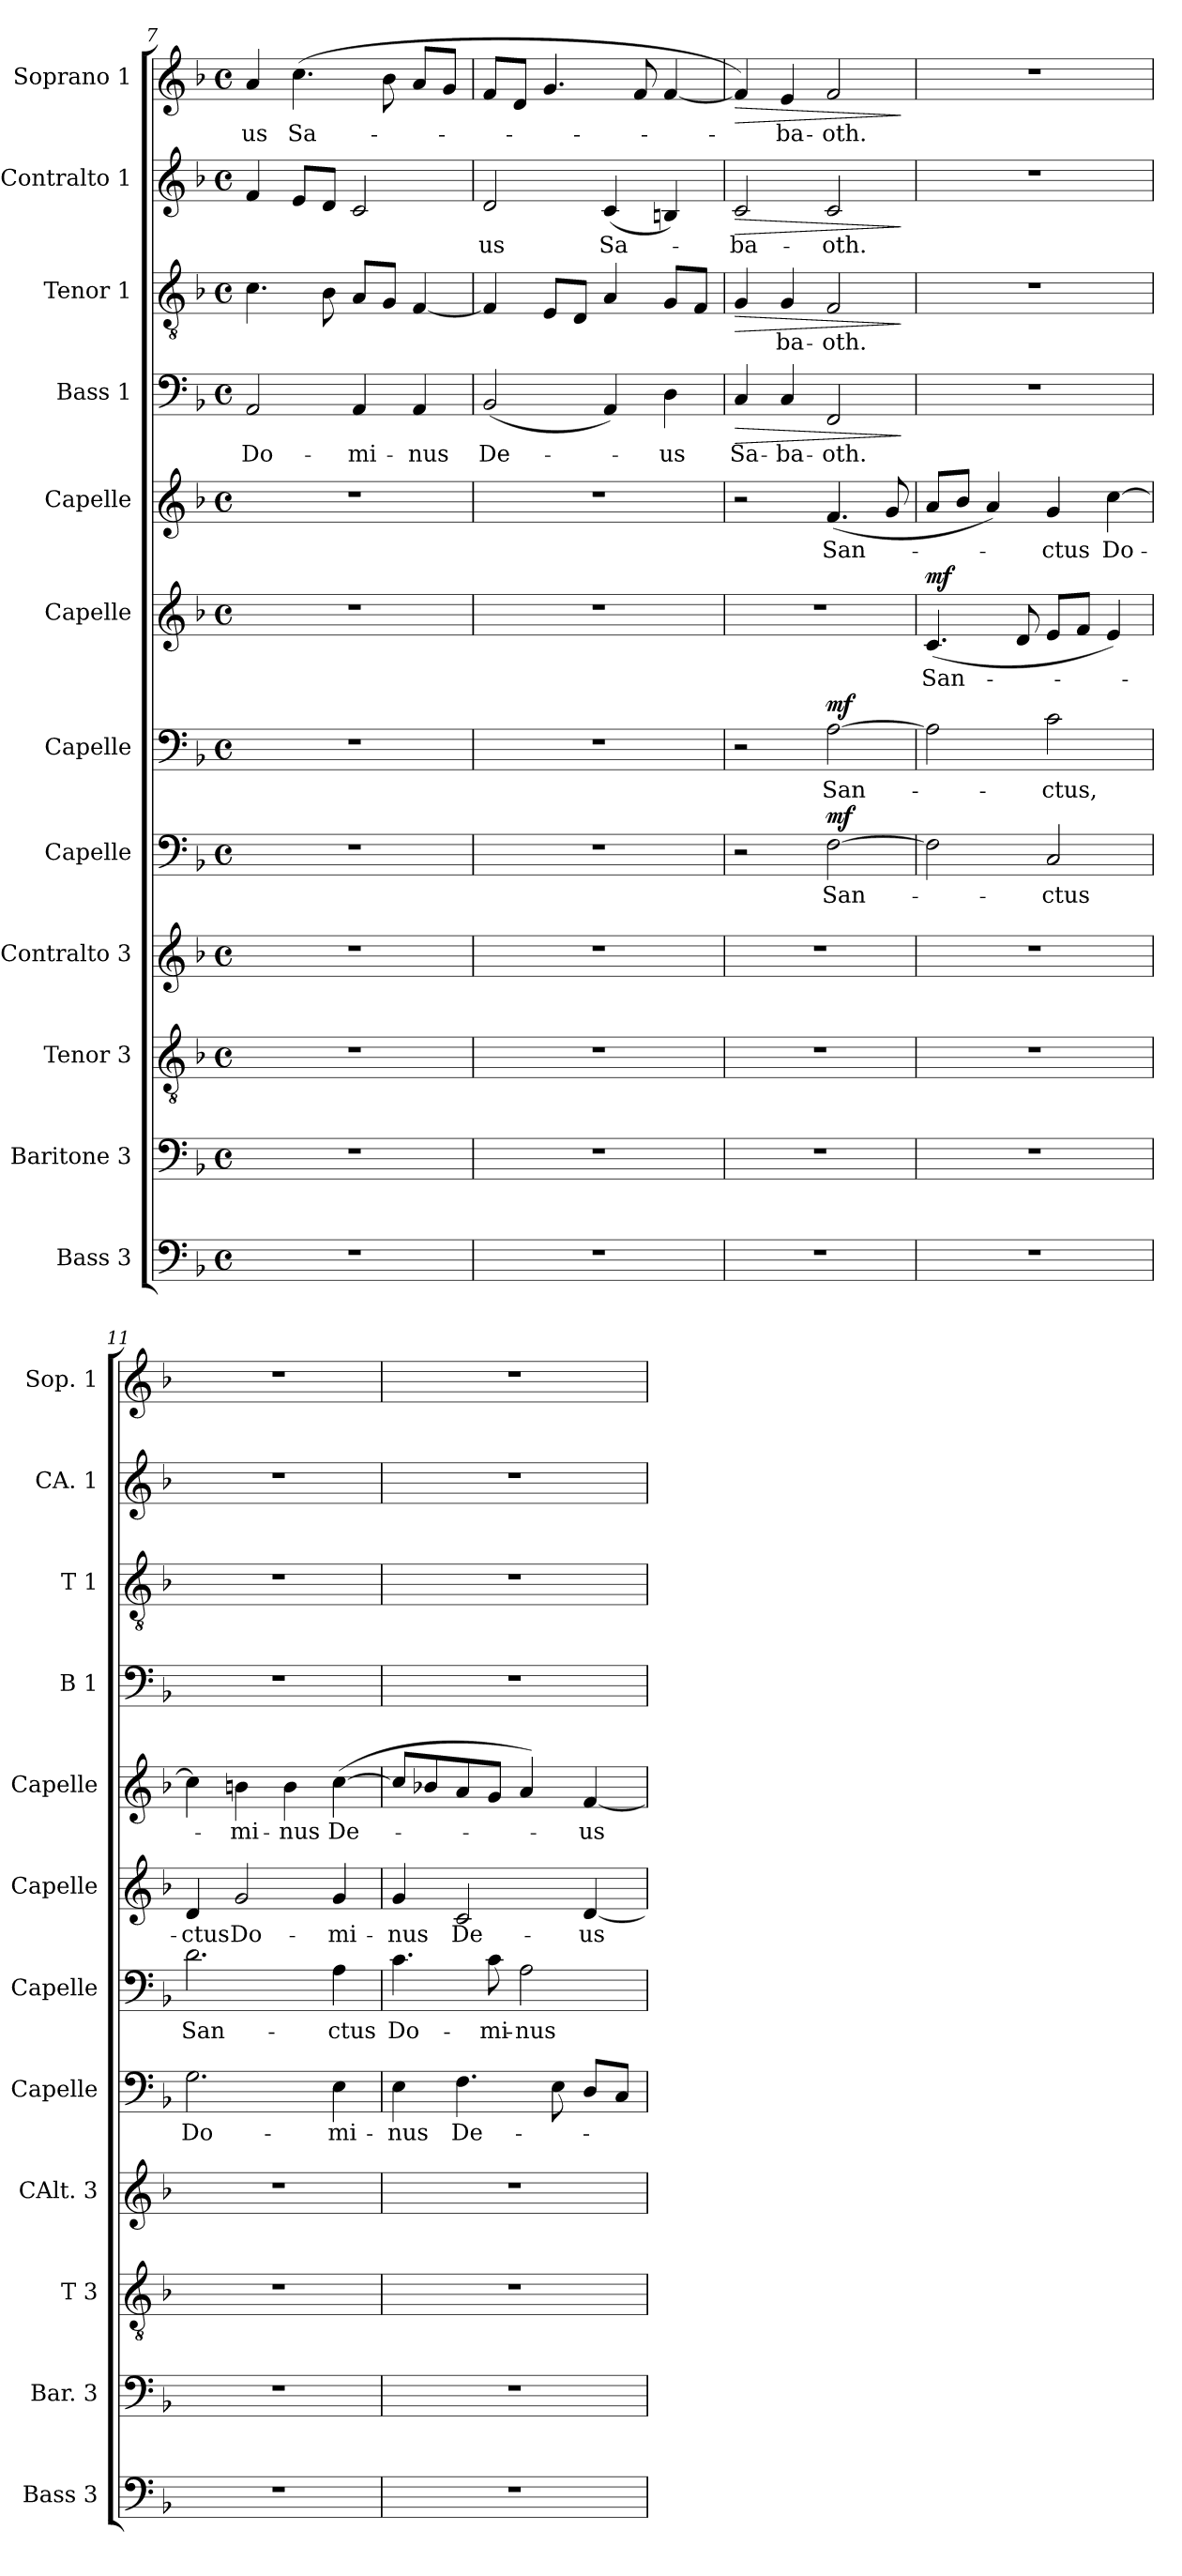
**kern	**kern	**kern	**kern	**kern	**text	**dynam	**kern	**text	**dynam	**kern	**text	**dynam	**kern	**text	**kern	**text	**dynam	**kern	**text	**dynam	**kern	**text	**dynam	**kern	**text	**dynam
*part12	*part11	*part10	*part9	*part8	*part8	*part8	*part7	*part7	*part7	*part6	*part6	*part6	*part5	*part5	*part4	*part4	*part4	*part3	*part3	*part3	*part2	*part2	*part2	*part1	*part1	*part1
*staff12	*staff11	*staff10	*staff9	*staff8	*staff8	*staff8	*staff7	*staff7	*staff7	*staff6	*staff6	*staff6	*staff5	*staff5	*staff4	*staff4	*staff4	*staff3	*staff3	*staff3	*staff2	*staff2	*staff2	*staff1	*staff1	*staff1
*I"Bass 3	*I"Baritone 3	*I"Tenor 3	*I"Contralto 3	*I"Capelle	*	*	*I"Capelle	*	*	*I"Capelle	*	*	*I"Capelle	*	*I"Bass 1	*	*	*I"Tenor 1	*	*	*I"Contralto 1	*	*	*I"Soprano 1	*	*
*I'Bass 3	*I'Bar. 3	*I'T 3	*I'CAlt. 3	*I'Capelle	*	*	*I'Capelle	*	*	*I'Capelle	*	*	*I'Capelle	*	*I'B 1	*	*	*I'T 1	*	*	*I'CA. 1	*	*	*I'Sop. 1	*	*
*clefF4	*clefF4	*clefGv2	*clefG2	*clefF4	*	*	*clefF4	*	*	*clefG2	*	*	*clefG2	*	*clefF4	*	*	*clefGv2	*	*	*clefG2	*	*	*clefG2	*	*
*k[b-]	*k[b-]	*k[b-]	*k[b-]	*k[b-]	*	*	*k[b-]	*	*	*k[b-]	*	*	*k[b-]	*	*k[b-]	*	*	*k[b-]	*	*	*k[b-]	*	*	*k[b-]	*	*
*F:	*F:	*F:	*F:	*F:	*	*	*F:	*	*	*F:	*	*	*F:	*	*F:	*	*	*F:	*	*	*F:	*	*	*F:	*	*
*M4/4	*M4/4	*M4/4	*M4/4	*M4/4	*	*	*M4/4	*	*	*M4/4	*	*	*M4/4	*	*M4/4	*	*	*M4/4	*	*	*M4/4	*	*	*M4/4	*	*
*met(c)	*met(c)	*met(c)	*met(c)	*met(c)	*	*	*met(c)	*	*	*met(c)	*	*	*met(c)	*	*met(c)	*	*	*met(c)	*	*	*met(c)	*	*	*met(c)	*	*
=7	=7	=7	=7	=7	=7	=7	=7	=7	=7	=7	=7	=7	=7	=7	=7	=7	=7	=7	=7	=7	=7	=7	=7	=7	=7	=7
1r	1r	1r	1r	1r	.	.	1r	.	.	1r	.	.	1r	.	2AA/	Do-	.	4.c\	.	.	4f/	.	.	4a/	-us	.
.	.	.	.	.	.	.	.	.	.	.	.	.	.	.	.	.	.	.	.	.	8e/L	.	.	(4.cc\	Sa-	.
.	.	.	.	.	.	.	.	.	.	.	.	.	.	.	.	.	.	8B-\	.	.	8d/J	.	.	.	.	.
.	.	.	.	.	.	.	.	.	.	.	.	.	.	.	4AA/	-mi-	.	8A/L	.	.	2c/	.	.	.	.	.
.	.	.	.	.	.	.	.	.	.	.	.	.	.	.	.	.	.	8G/J	.	.	.	.	.	8b-\	.	.
.	.	.	.	.	.	.	.	.	.	.	.	.	.	.	4AA/	-nus	.	[4F/	.	.	.	.	.	8a/L	.	.
.	.	.	.	.	.	.	.	.	.	.	.	.	.	.	.	.	.	.	.	.	.	.	.	8g/J	.	.
=8	=8	=8	=8	=8	=8	=8	=8	=8	=8	=8	=8	=8	=8	=8	=8	=8	=8	=8	=8	=8	=8	=8	=8	=8	=8	=8
1r	1r	1r	1r	1r	.	.	1r	.	.	1r	.	.	1r	.	(2BB-/	De-	.	4F/]	.	.	2d/	-us	.	8f/L	.	.
.	.	.	.	.	.	.	.	.	.	.	.	.	.	.	.	.	.	.	.	.	.	.	.	8d/J	.	.
.	.	.	.	.	.	.	.	.	.	.	.	.	.	.	.	.	.	8E/L	.	.	.	.	.	4.g/	.	.
.	.	.	.	.	.	.	.	.	.	.	.	.	.	.	.	.	.	8D/J	.	.	.	.	.	.	.	.
.	.	.	.	.	.	.	.	.	.	.	.	.	.	.	4AA/)	.	.	4A/	.	.	(4c/	Sa-	.	.	.	.
.	.	.	.	.	.	.	.	.	.	.	.	.	.	.	.	.	.	.	.	.	.	.	.	8f/	.	.
.	.	.	.	.	.	.	.	.	.	.	.	.	.	.	4D\	-us	.	8G/L	.	.	4Bn/)	.	.	[4f/	.	.
.	.	.	.	.	.	.	.	.	.	.	.	.	.	.	.	.	.	8F/J	.	.	.	.	.	.	.	.
=9	=9	=9	=9	=9	=9	=9	=9	=9	=9	=9	=9	=9	=9	=9	=9	=9	=9	=9	=9	=9	=9	=9	=9	=9	=9	=9
!	!	!	!	!	!	!	!	!	!	!	!	!	!	!	!	!	!LO:HP:b	!	!	!LO:HP:b	!	!	!LO:HP:b	!	!	!LO:HP:b
1r	1r	1r	1r	2r	.	.	2r	.	.	1r	.	.	2r	.	4C/	Sa-	>	4G/	.	>	2c/	-ba-	>	4f/])	.	>
.	.	.	.	.	.	.	.	.	.	.	.	.	.	.	4C/	-ba-	.	4G/	-ba-	.	.	.	.	4e/	-ba-	.
!	!	!	!	!	!	!LO:DY:a	!	!	!LO:DY:a	!	!	!	!	!	!	!	!	!	!	!	!	!	!	!	!	!
.	.	.	.	[2F\	San-	mf	[2A\	San-	mf	.	.	.	(4.f/	San-	2FF/	-oth.	.	2F/	-oth.	.	2c/	-oth.	.	2f/	-oth.	.
.	.	.	.	.	.	.	.	.	.	.	.	.	8g/	.	.	.	.	.	.	.	.	.	.	.	.	.
.	.	.	.	.	.	.	.	.	.	.	.	.	.	.	.	.	]	.	.	]	.	.	]	.	.	]
=10	=10	=10	=10	=10	=10	=10	=10	=10	=10	=10	=10	=10	=10	=10	=10	=10	=10	=10	=10	=10	=10	=10	=10	=10	=10	=10
!	!	!	!	!	!	!	!	!	!	!	!	!LO:DY:a	!	!	!	!	!	!	!	!	!	!	!	!	!	!
1r	1r	1r	1r	2F\]	.	.	2A\]	.	.	(4.c/	San-	mf	8a/L	.	1r	.	.	1r	.	.	1r	.	.	1r	.	.
.	.	.	.	.	.	.	.	.	.	.	.	.	8b-/J	.	.	.	.	.	.	.	.	.	.	.	.	.
.	.	.	.	.	.	.	.	.	.	.	.	.	4a/)	.	.	.	.	.	.	.	.	.	.	.	.	.
.	.	.	.	.	.	.	.	.	.	8d/	.	.	.	.	.	.	.	.	.	.	.	.	.	.	.	.
.	.	.	.	2C/	-ctus	.	2c\	-ctus,	.	8e/L	.	.	4g/	-ctus	.	.	.	.	.	.	.	.	.	.	.	.
.	.	.	.	.	.	.	.	.	.	8f/J	.	.	.	.	.	.	.	.	.	.	.	.	.	.	.	.
.	.	.	.	.	.	.	.	.	.	4e/)	.	.	[4cc\	Do-	.	.	.	.	.	.	.	.	.	.	.	.
!!LO:PB:g=z
=11	=11	=11	=11	=11	=11	=11	=11	=11	=11	=11	=11	=11	=11	=11	=11	=11	=11	=11	=11	=11	=11	=11	=11	=11	=11	=11
1r	1r	1r	1r	2.G\	Do-	.	2.d\	San-	.	4d/	-ctus	.	4cc\]	.	1r	.	.	1r	.	.	1r	.	.	1r	.	.
.	.	.	.	.	.	.	.	.	.	2g/	Do-	.	4bn\	-mi-	.	.	.	.	.	.	.	.	.	.	.	.
.	.	.	.	.	.	.	.	.	.	.	.	.	4b\	-nus	.	.	.	.	.	.	.	.	.	.	.	.
.	.	.	.	4E\	-mi-	.	4A\	-ctus	.	4g/	-mi-	.	([4cc\	De-	.	.	.	.	.	.	.	.	.	.	.	.
=12	=12	=12	=12	=12	=12	=12	=12	=12	=12	=12	=12	=12	=12	=12	=12	=12	=12	=12	=12	=12	=12	=12	=12	=12	=12	=12
1r	1r	1r	1r	4E\	-nus	.	4.c\	Do-	.	4g/	-nus	.	8cc/L]	.	1r	.	.	1r	.	.	1r	.	.	1r	.	.
.	.	.	.	.	.	.	.	.	.	.	.	.	8b-X/	.	.	.	.	.	.	.	.	.	.	.	.	.
.	.	.	.	4.F\	De-	.	.	.	.	2c/	De-	.	8a/	.	.	.	.	.	.	.	.	.	.	.	.	.
.	.	.	.	.	.	.	8c\	-mi-	.	.	.	.	8g/J	.	.	.	.	.	.	.	.	.	.	.	.	.
.	.	.	.	.	.	.	2A\	-nus	.	.	.	.	4a/)	.	.	.	.	.	.	.	.	.	.	.	.	.
.	.	.	.	8E\	.	.	.	.	.	.	.	.	.	.	.	.	.	.	.	.	.	.	.	.	.	.
.	.	.	.	8D/L	.	.	.	.	.	[4d/	-us	.	[4f/	-us	.	.	.	.	.	.	.	.	.	.	.	.
.	.	.	.	8C/J	.	.	.	.	.	.	.	.	.	.	.	.	.	.	.	.	.	.	.	.	.	.
=	=	=	=	=	=	=	=	=	=	=	=	=	=	=	=	=	=	=	=	=	=	=	=	=	=	=
*-	*-	*-	*-	*-	*-	*-	*-	*-	*-	*-	*-	*-	*-	*-	*-	*-	*-	*-	*-	*-	*-	*-	*-	*-	*-	*-
